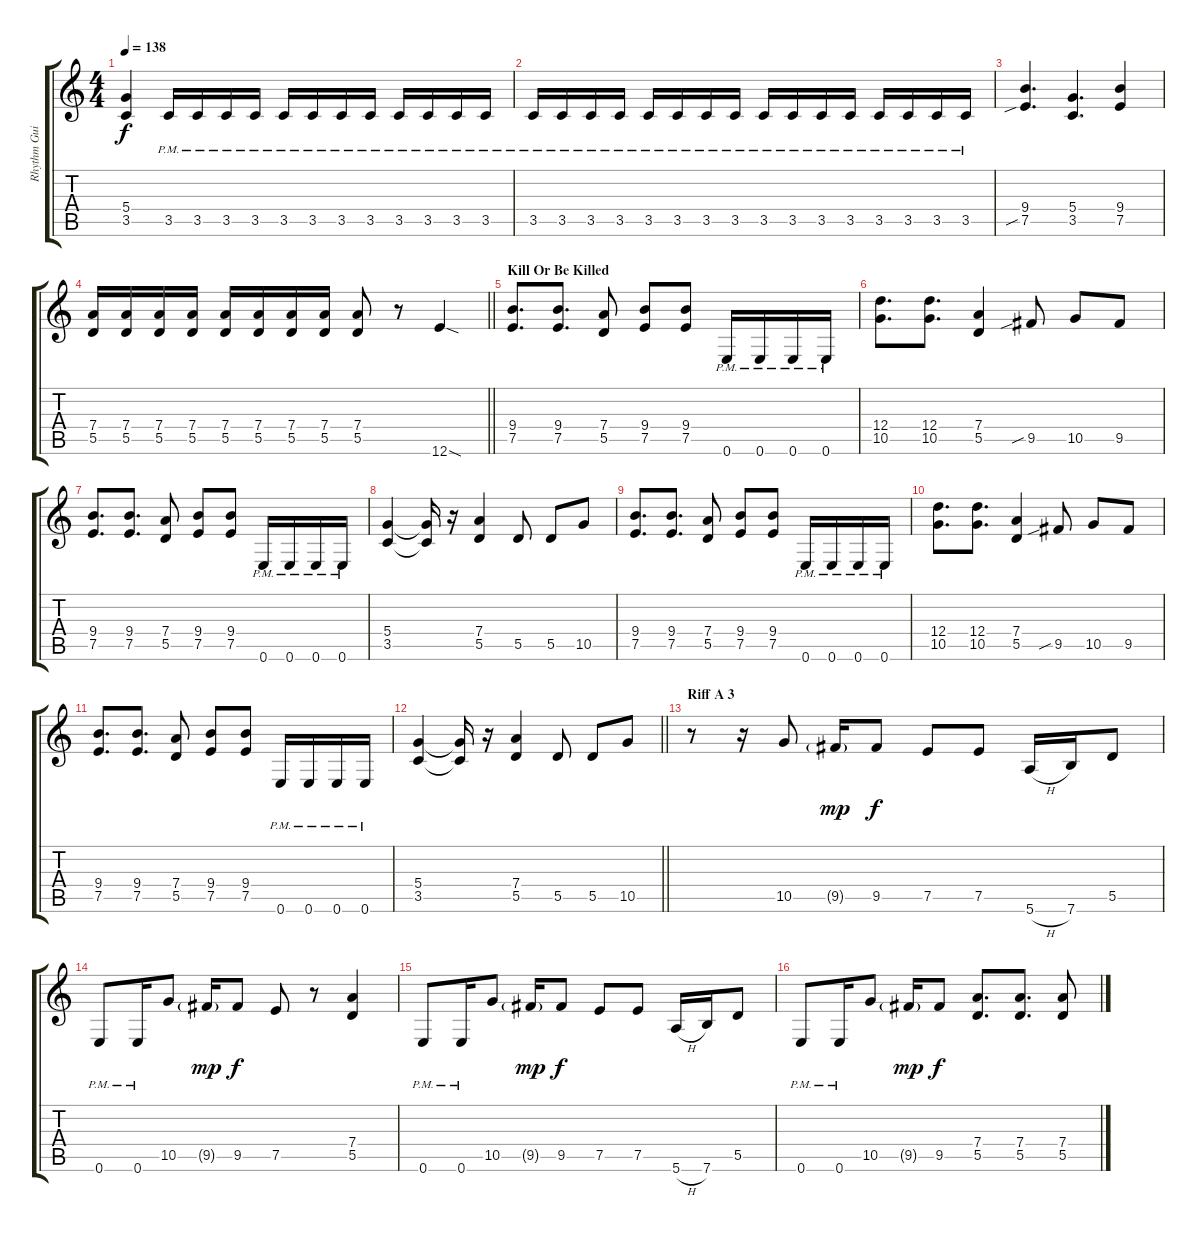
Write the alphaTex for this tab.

\track ("Rhythm Guitar L" "Rhythm Gui") {instrument distortionguitar}
\staff {score tabs}
\tuning (E4 B3 G3 D3 A2 E2) {hide}
\ts (4 4)
\tempo 138
\clef g2
\ks c
(5.4 3.5).4{dy f} 3.5{pm}.16 3.5{pm}.16 3.5{pm}.16 3.5{pm}.16 3.5{pm}.16 3.5{pm}.16 3.5{pm}.16 3.5{pm}.16 3.5{pm}.16 3.5{pm}.16 3.5{pm}.16 3.5{pm}.16 |
3.5{pm}.16 3.5{pm}.16 3.5{pm}.16 3.5{pm}.16 3.5{pm}.16 3.5{pm}.16 3.5{pm}.16 3.5{pm}.16 3.5{pm}.16 3.5{pm}.16 3.5{pm}.16 3.5{pm}.16 3.5{pm}.16 3.5{pm}.16 3.5{pm}.16 3.5{pm}.16 |
(9.4 7.5{sib}).4{d} (5.4 3.5).4{d} (9.4 7.5).4 |
\barLineRight lightlight
(7.4 5.5).16 (7.4 5.5).16 (7.4 5.5).16 (7.4 5.5).16 (7.4 5.5).16 (7.4 5.5).16 (7.4 5.5).16 (7.4 5.5).16 (7.4 5.5).8 r.8 12.6{sod}.4 |
\section ("" "Kill Or Be Killed")
(9.4 7.5).8{d} (9.4 7.5).8{d} (7.4 5.5).8 (9.4 7.5).8 (9.4 7.5).8 0.6{pm}.16 0.6{pm}.16 0.6{pm}.16 0.6{pm}.16 |
(12.4 10.5).8{d} (12.4 10.5).8{d} (7.4 5.5).4 9.5{sib}.8 10.5.8 9.5.8 |
(9.4 7.5).8{d} (9.4 7.5).8{d} (7.4 5.5).8 (9.4 7.5).8 (9.4 7.5).8 0.6{pm}.16 0.6{pm}.16 0.6{pm}.16 0.6{pm}.16 |
(5.4 3.5).4 (5.4{t} 3.5{t}).16 r.16 (7.4 5.5).4 5.5.8 5.5.8 10.5.8 |
(9.4 7.5).8{d} (9.4 7.5).8{d} (7.4 5.5).8 (9.4 7.5).8 (9.4 7.5).8 0.6{pm}.16 0.6{pm}.16 0.6{pm}.16 0.6{pm}.16 |
(12.4 10.5).8{d} (12.4 10.5).8{d} (7.4 5.5).4 9.5{sib}.8 10.5.8 9.5.8 |
(9.4 7.5).8{d} (9.4 7.5).8{d} (7.4 5.5).8 (9.4 7.5).8 (9.4 7.5).8 0.6{pm}.16 0.6{pm}.16 0.6{pm}.16 0.6{pm}.16 |
\barLineRight lightlight
(5.4 3.5).4 (5.4{t} 3.5{t}).16 r.16 (7.4 5.5).4 5.5.8 5.5.8 10.5.8 |
\section ("" "Riff A 3")
r.8 r.16 10.5.8 9.5{g}.16{dy mp} 9.5.8{dy f} 7.5.8 7.5.8 5.6{h}.16 7.6.16 5.5.8 |
0.6{pm}.8 0.6{pm}.16 10.5.8 9.5{g}.16{dy mp} 9.5.8{dy f} 7.5.8 r.8 (7.4 5.5).4 |
0.6{pm}.8 0.6{pm}.16 10.5.8 9.5{g}.16{dy mp} 9.5.8{dy f} 7.5.8 7.5.8 5.6{h}.16 7.6.16 5.5.8 |
0.6{pm}.8 0.6{pm}.16 10.5.8 9.5{g}.16{dy mp} 9.5.8{dy f} (7.4 5.5).8{d} (7.4 5.5).8{d} (7.4 5.5).8
